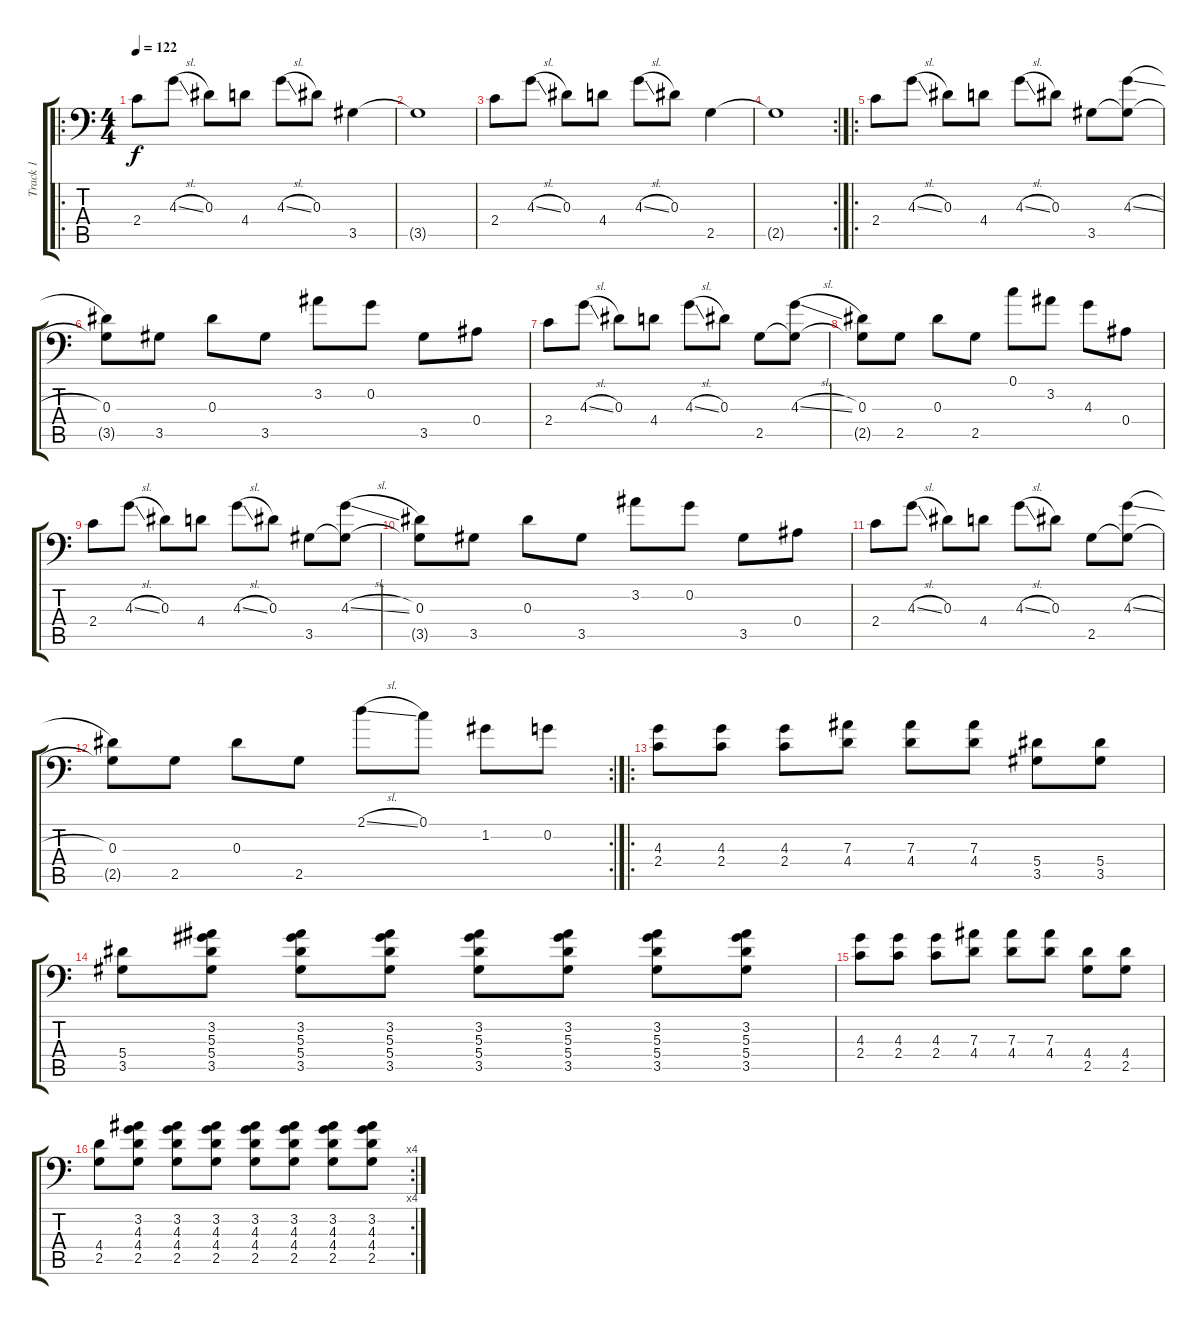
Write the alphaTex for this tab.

\track ("Track 1" "Track 1") {instrument acousticguitarsteel}
\staff {score tabs}
\tuning (C4 G3 Eb3 Bb2 F2 Bb1) {hide}
\ro
\ts (4 4)
\tempo 122
\clef f4
\ks c
2.4.8{dy f instrument acousticguitarsteel} 4.3{sl}.8 0.3.8 4.4.8 4.3{sl}.8 0.3.8 3.5.4 |
3.5{t}.1 |
2.4.8 4.3{sl}.8 0.3.8 4.4.8 4.3{sl}.8 0.3.8 2.5.4 |
\rc 2
2.5{t}.1 |
\ro
2.4.8 4.3{sl}.8 0.3.8 4.4.8 4.3{sl}.8 0.3.8 3.5.8 (4.3{sl} 3.5{t}).8 |
(0.3 3.5{t}).8 3.5.8 0.3.8 3.5.8 3.2.8 0.2.8 3.5.8 0.4.8 |
2.4.8 4.3{sl}.8 0.3.8 4.4.8 4.3{sl}.8 0.3.8 2.5.8 (4.3{sl} 2.5{t}).8 |
(0.3 2.5{t}).8 2.5.8 0.3.8 2.5.8 0.1.8 3.2.8 4.3.8 0.4.8 |
2.4.8 4.3{sl}.8 0.3.8 4.4.8 4.3{sl}.8 0.3.8 3.5.8 (4.3{sl} 3.5{t}).8 |
(0.3 3.5{t}).8 3.5.8 0.3.8 3.5.8 3.2.8 0.2.8 3.5.8 0.4.8 |
2.4.8 4.3{sl}.8 0.3.8 4.4.8 4.3{sl}.8 0.3.8 2.5.8 (4.3{sl} 2.5{t}).8 |
\rc 2
(0.3 2.5{t}).8 2.5.8 0.3.8 2.5.8 2.1{sl}.8 0.1.8 1.2.8 0.2.8 |
\ro
(4.3 2.4).8{instrument distortionguitar} (4.3 2.4).8 (4.3 2.4).8 (7.3 4.4).8 (7.3 4.4).8 (7.3 4.4).8 (5.4 3.5).8 (5.4 3.5).8 |
(5.4 3.5).8 (3.2 5.3 5.4 3.5).8 (3.2 5.3 5.4 3.5).8 (3.2 5.3 5.4 3.5).8 (3.2 5.3 5.4 3.5).8 (3.2 5.3 5.4 3.5).8 (3.2 5.3 5.4 3.5).8 (3.2 5.3 5.4 3.5).8 |
(4.3 2.4).8 (4.3 2.4).8 (4.3 2.4).8 (7.3 4.4).8 (7.3 4.4).8 (7.3 4.4).8 (4.4 2.5).8 (4.4 2.5).8 |
\rc 4
(4.4 2.5).8 (3.2 4.3 4.4 2.5).8 (3.2 4.3 4.4 2.5).8 (3.2 4.3 4.4 2.5).8 (3.2 4.3 4.4 2.5).8 (3.2 4.3 4.4 2.5).8 (3.2 4.3 4.4 2.5).8 (3.2 4.3 4.4 2.5).8
